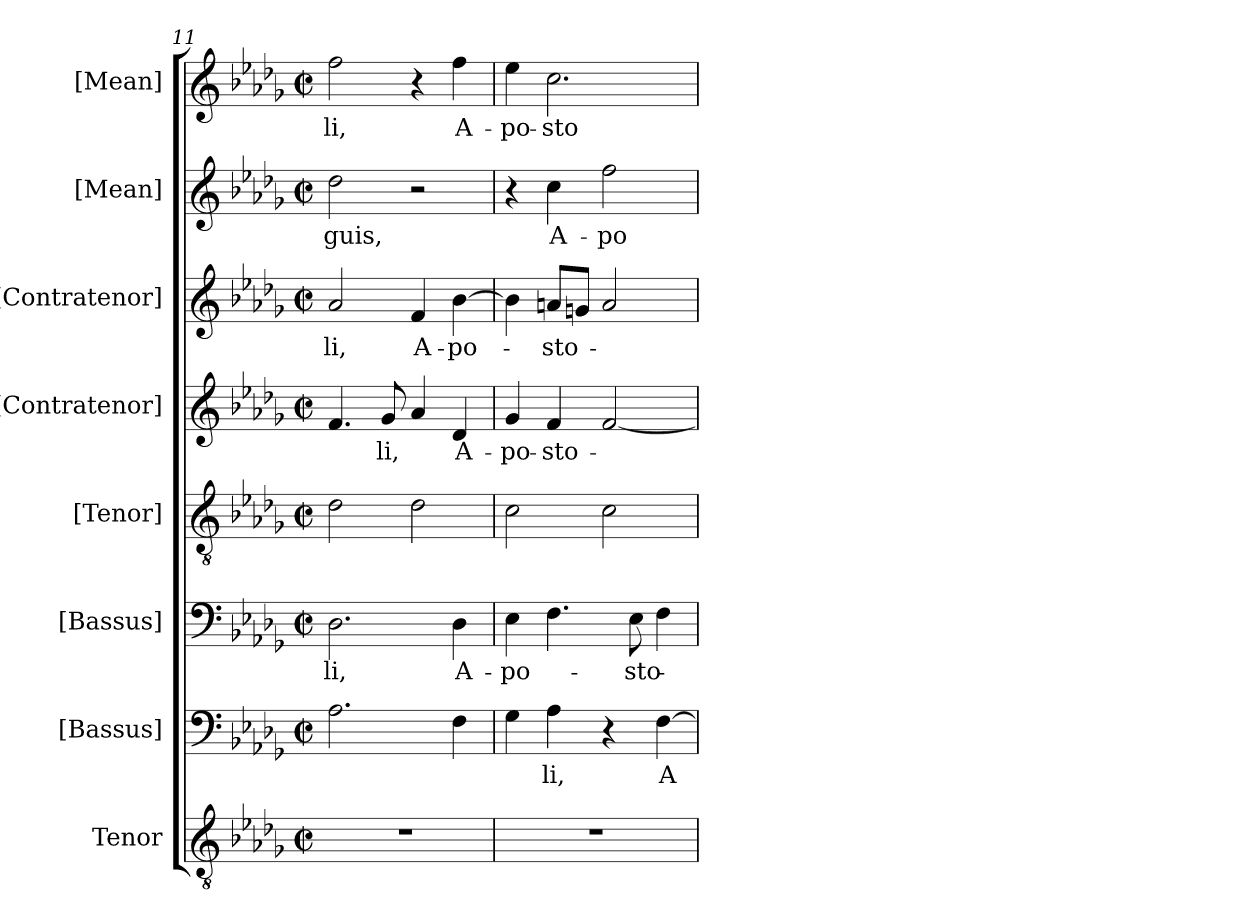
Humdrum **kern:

**kern	**kern	**text	**kern	**text	**kern	**kern	**text	**kern	**text	**kern	**text	**kern	**text
*part8	*part7	*part7	*part6	*part6	*part5	*part4	*part4	*part3	*part3	*part2	*part2	*part1	*part1
*staff8	*staff7	*staff7	*staff6	*staff6	*staff5	*staff4	*staff4	*staff3	*staff3	*staff2	*staff2	*staff1	*staff1
*I"Tenor	*I"[Bassus]	*	*I"[Bassus]	*	*I"[Tenor]	*I"[Contratenor]	*	*I"[Contratenor]	*	*I"[Mean]	*	*I"[Mean]	*
*	*	*	*	*	*I'T.	*	*	*	*	*	*	*	*
!!LO:LB:g=z
*clefGv2	*clefF4	*	*clefF4	*	*clefGv2	*clefG2	*	*clefG2	*	*clefG2	*	*clefG2	*
*ITrd7c12	*	*	*	*	*ITrd7c12	*ITrd7c12	*	*ITrd7c12	*	*	*	*	*
*k[b-e-a-d-g-]	*k[b-e-a-d-g-]	*	*k[b-e-a-d-g-]	*	*k[b-e-a-d-g-]	*k[b-e-a-d-g-]	*	*k[b-e-a-d-g-]	*	*k[b-e-a-d-g-]	*	*k[b-e-a-d-g-]	*
*b-:	*b-:	*	*b-:	*	*b-:	*b-:	*	*b-:	*	*b-:	*	*b-:	*
*M2/2	*M2/2	*	*M2/2	*	*M2/2	*M2/2	*	*M2/2	*	*M2/2	*	*M2/2	*
*met(c|)	*met(c|)	*	*met(c|)	*	*met(c|)	*met(c|)	*	*met(c|)	*	*met(c|)	*	*met(c|)	*
=11	=11	=11	=11	=11	=11	=11	=11	=11	=11	=11	=11	=11	=11
!	!	!	!	!LO:LY:b:color=#000000	!	!	!	!	!	!	!	!	!
!	!	!	!	!	!	!	!	!	!LO:LY:b:color=#000000	!	!	!	!
!	!	!	!	!	!	!	!	!	!	!	!LO:LY:b:color=#000000	!	!
!	!	!	!	!	!	!	!	!	!	!	!	!	!LO:LY:b:color=#000000
1r	2.A-i\	.	2.D-i\	-li,	2D-i\	4.Fi/	.	2A-i/	-li,	2dd-i\	-guis,	2ffi\	-li,
!	!	!	!	!	!	!	!LO:LY:b:color=#000000	!	!	!	!	!	!
.	.	.	.	.	.	8G-i/	-li,	.	.	.	.	.	.
!	!	!	!	!	!	!	!	!	!LO:LY:b:color=#000000	!	!	!	!
.	.	.	.	.	2D-i\	4A-i/	.	4Fi/	A-	2r	.	4r	.
!	!	!	!	!LO:LY:b:color=#000000	!	!	!	!	!	!	!	!	!
!	!	!	!	!	!	!	!LO:LY:b:color=#000000	!	!	!	!	!	!
!	!	!	!	!	!	!	!	!	!LO:LY:b:color=#000000	!	!	!	!
!	!	!	!	!	!	!	!	!	!	!	!	!	!LO:LY:b:color=#000000
.	4Fi\	.	4D-i\	A-	.	4D-i/	A-	[>4B-i\	-po-	.	.	4ffi\	A-
=12	=12	=12	=12	=12	=12	=12	=12	=12	=12	=12	=12	=12	=12
!	!	!	!	!LO:LY:b:color=#000000	!	!	!	!	!	!	!	!	!
!	!	!	!	!	!	!	!LO:LY:b:color=#000000	!	!	!	!	!	!
!	!	!	!	!	!	!	!	!	!	!	!	!	!LO:LY:b:color=#000000
1r	4G-i\	.	4E-i\	-po-	2Ci\	4G-i/	-po-	4B-i\]	.	4r	.	4ee-i\	-po-
!	!	!LO:LY:b:color=#000000	!	!	!	!	!	!	!	!	!	!	!
!	!	!	!	!	!	!	!LO:LY:b:color=#000000	!	!	!	!	!	!
!	!	!	!	!	!	!	!	!	!LO:LY:b:color=#000000	!	!	!	!
!	!	!	!	!	!	!	!	!	!	!	!LO:LY:b:color=#000000	!	!
!	!	!	!	!	!	!	!	!	!	!	!	!	!LO:LY:b:color=#000000
.	4A-i\	-li,	4.Fi\	.	.	4Fi/	-sto-	8Ani/L	-sto-	4cci\	A-	2.cci\	-sto-
.	.	.	.	.	.	.	.	8Gni/J	.	.	.	.	.
!	!	!	!	!	!	!	!	!	!	!	!LO:LY:b:color=#000000	!	!
.	4r	.	.	.	2Ci\	[<2Fi/	.	2Ai/	.	2ffi\	-po-	.	.
!	!	!	!	!LO:LY:b:color=#000000	!	!	!	!	!	!	!	!	!
.	.	.	8E-i\	-sto-	.	.	.	.	.	.	.	.	.
!	!	!LO:LY:b:color=#000000	!	!	!	!	!	!	!	!	!	!	!
.	[>4Fi\	A-	4Fi\	.	.	.	.	.	.	.	.	.	.
=	=	=	=	=	=	=	=	=	=	=	=	=	=
*-	*-	*-	*-	*-	*-	*-	*-	*-	*-	*-	*-	*-	*-
